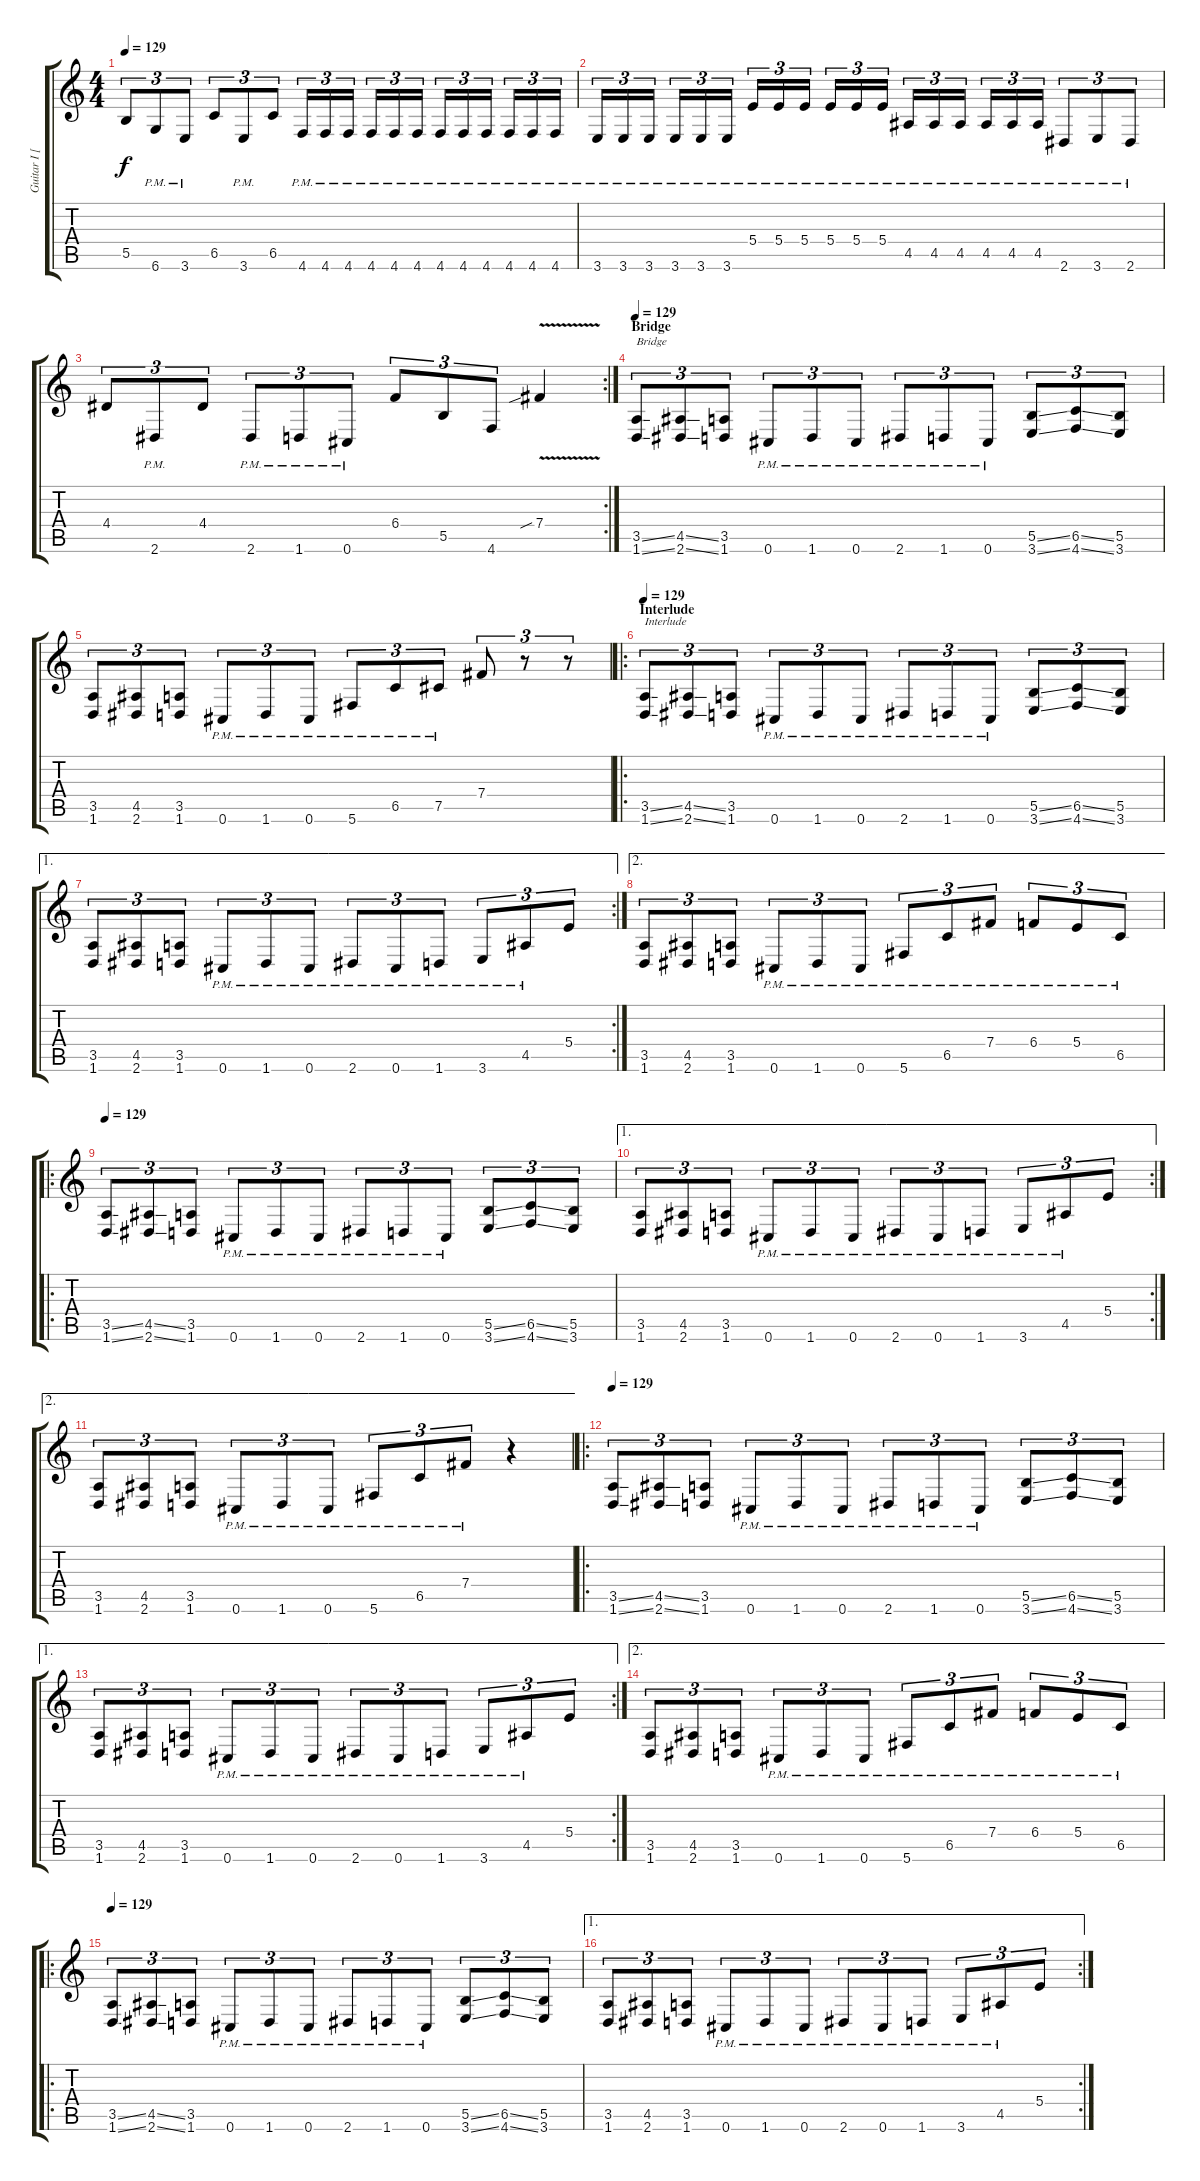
\track ("Guitar I [Terrance Hobbs]" "Guitar I [") {instrument distortionguitar}
\staff {score tabs}
\tuning (Db4 Ab3 E3 B2 Gb2 Db2) {hide}
\ts (4 4)
\tempo 129
\clef g2
\ks c
5.5.8{tu (3 2) dy f} 6.6{pm}.8{tu (3 2)} 3.6{pm}.8{tu (3 2)} 6.5.8{tu (3 2)} 3.6{pm}.8{tu (3 2)} 6.5.8{tu (3 2)} 4.6{pm}.16{tu (3 2)} 4.6{pm}.16{tu (3 2)} 4.6{pm}.16{tu (3 2)} 4.6{pm}.16{tu (3 2)} 4.6{pm}.16{tu (3 2)} 4.6{pm}.16{tu (3 2)} 4.6{pm}.16{tu (3 2)} 4.6{pm}.16{tu (3 2)} 4.6{pm}.16{tu (3 2)} 4.6{pm}.16{tu (3 2)} 4.6{pm}.16{tu (3 2)} 4.6{pm}.16{tu (3 2)} |
3.6{pm}.16{tu (3 2)} 3.6{pm}.16{tu (3 2)} 3.6{pm}.16{tu (3 2)} 3.6{pm}.16{tu (3 2)} 3.6{pm}.16{tu (3 2)} 3.6{pm}.16{tu (3 2)} 5.4{pm}.16{tu (3 2)} 5.4{pm}.16{tu (3 2)} 5.4{pm}.16{tu (3 2)} 5.4{pm}.16{tu (3 2)} 5.4{pm}.16{tu (3 2)} 5.4{pm}.16{tu (3 2)} 4.5{pm}.16{tu (3 2)} 4.5{pm}.16{tu (3 2)} 4.5{pm}.16{tu (3 2)} 4.5{pm}.16{tu (3 2)} 4.5{pm}.16{tu (3 2)} 4.5{pm}.16{tu (3 2)} 2.6{pm}.8{tu (3 2)} 3.6{pm}.8{tu (3 2)} 2.6{pm}.8{tu (3 2)} |
\rc 2
4.4.8{tu (3 2)} 2.6{pm}.8{tu (3 2)} 4.4.8{tu (3 2)} 2.6{pm}.8{tu (3 2)} 1.6{pm}.8{tu (3 2)} 0.6{pm}.8{tu (3 2)} 6.4.8{tu (3 2)} 5.5.8{tu (3 2)} 4.6.8{tu (3 2)} 7.4{v sib}.4 |
\section ("" "Bridge")
\tempo 129
(3.5{ss} 1.6{ss}).8{tu (3 2) txt "Bridge"} (4.5{ss} 2.6{ss}).8{tu (3 2)} (3.5 1.6).8{tu (3 2)} 0.6{pm}.8{tu (3 2)} 1.6{pm}.8{tu (3 2)} 0.6{pm}.8{tu (3 2)} 2.6{pm}.8{tu (3 2)} 1.6{pm}.8{tu (3 2)} 0.6{pm}.8{tu (3 2)} (5.5{ss} 3.6{ss}).8{tu (3 2)} (6.5{ss} 4.6{ss}).8{tu (3 2)} (5.5 3.6).8{tu (3 2)} |
(3.5 1.6).8{tu (3 2)} (4.5 2.6).8{tu (3 2)} (3.5 1.6).8{tu (3 2)} 0.6{pm}.8{tu (3 2)} 1.6{pm}.8{tu (3 2)} 0.6{pm}.8{tu (3 2)} 5.6{pm}.8{tu (3 2)} 6.5{pm}.8{tu (3 2)} 7.5{pm}.8{tu (3 2)} 7.4.8{tu (3 2)} r.8{tu (3 2)} r.8{tu (3 2)} |
\ro
\section ("" "Interlude")
\tempo 129
(3.5{ss} 1.6{ss}).8{tu (3 2) txt "Interlude"} (4.5{ss} 2.6{ss}).8{tu (3 2)} (3.5 1.6).8{tu (3 2)} 0.6{pm}.8{tu (3 2)} 1.6{pm}.8{tu (3 2)} 0.6{pm}.8{tu (3 2)} 2.6{pm}.8{tu (3 2)} 1.6{pm}.8{tu (3 2)} 0.6{pm}.8{tu (3 2)} (5.5{ss} 3.6{ss}).8{tu (3 2)} (6.5{ss} 4.6{ss}).8{tu (3 2)} (5.5 3.6).8{tu (3 2)} |
\ae 1
\rc 2
(3.5 1.6).8{tu (3 2)} (4.5 2.6).8{tu (3 2)} (3.5 1.6).8{tu (3 2)} 0.6{pm}.8{tu (3 2)} 1.6{pm}.8{tu (3 2)} 0.6{pm}.8{tu (3 2)} 2.6{pm}.8{tu (3 2)} 0.6{pm}.8{tu (3 2)} 1.6{pm}.8{tu (3 2)} 3.6{pm}.8{tu (3 2)} 4.5{pm}.8{tu (3 2)} 5.4.8{tu (3 2)} |
\ae 2
(3.5 1.6).8{tu (3 2)} (4.5 2.6).8{tu (3 2)} (3.5 1.6).8{tu (3 2)} 0.6{pm}.8{tu (3 2)} 1.6{pm}.8{tu (3 2)} 0.6{pm}.8{tu (3 2)} 5.6{pm}.8{tu (3 2)} 6.5{pm}.8{tu (3 2)} 7.4{pm}.8{tu (3 2)} 6.4{pm}.8{tu (3 2)} 5.4{pm}.8{tu (3 2)} 6.5{pm}.8{tu (3 2)} |
\ro
\tempo 129
(3.5{ss} 1.6{ss}).8{tu (3 2)} (4.5{ss} 2.6{ss}).8{tu (3 2)} (3.5 1.6).8{tu (3 2)} 0.6{pm}.8{tu (3 2)} 1.6{pm}.8{tu (3 2)} 0.6{pm}.8{tu (3 2)} 2.6{pm}.8{tu (3 2)} 1.6{pm}.8{tu (3 2)} 0.6{pm}.8{tu (3 2)} (5.5{ss} 3.6{ss}).8{tu (3 2)} (6.5{ss} 4.6{ss}).8{tu (3 2)} (5.5 3.6).8{tu (3 2)} |
\ae 1
\rc 2
(3.5 1.6).8{tu (3 2)} (4.5 2.6).8{tu (3 2)} (3.5 1.6).8{tu (3 2)} 0.6{pm}.8{tu (3 2)} 1.6{pm}.8{tu (3 2)} 0.6{pm}.8{tu (3 2)} 2.6{pm}.8{tu (3 2)} 0.6{pm}.8{tu (3 2)} 1.6{pm}.8{tu (3 2)} 3.6{pm}.8{tu (3 2)} 4.5{pm}.8{tu (3 2)} 5.4.8{tu (3 2)} |
\ae 2
(3.5 1.6).8{tu (3 2)} (4.5 2.6).8{tu (3 2)} (3.5 1.6).8{tu (3 2)} 0.6{pm}.8{tu (3 2)} 1.6{pm}.8{tu (3 2)} 0.6{pm}.8{tu (3 2)} 5.6{pm}.8{tu (3 2)} 6.5{pm}.8{tu (3 2)} 7.4{pm}.8{tu (3 2)} r.4 |
\ro
\tempo 129
(3.5{ss} 1.6{ss}).8{tu (3 2)} (4.5{ss} 2.6{ss}).8{tu (3 2)} (3.5 1.6).8{tu (3 2)} 0.6{pm}.8{tu (3 2)} 1.6{pm}.8{tu (3 2)} 0.6{pm}.8{tu (3 2)} 2.6{pm}.8{tu (3 2)} 1.6{pm}.8{tu (3 2)} 0.6{pm}.8{tu (3 2)} (5.5{ss} 3.6{ss}).8{tu (3 2)} (6.5{ss} 4.6{ss}).8{tu (3 2)} (5.5 3.6).8{tu (3 2)} |
\ae 1
\rc 2
(3.5 1.6).8{tu (3 2)} (4.5 2.6).8{tu (3 2)} (3.5 1.6).8{tu (3 2)} 0.6{pm}.8{tu (3 2)} 1.6{pm}.8{tu (3 2)} 0.6{pm}.8{tu (3 2)} 2.6{pm}.8{tu (3 2)} 0.6{pm}.8{tu (3 2)} 1.6{pm}.8{tu (3 2)} 3.6{pm}.8{tu (3 2)} 4.5{pm}.8{tu (3 2)} 5.4.8{tu (3 2)} |
\ae 2
(3.5 1.6).8{tu (3 2)} (4.5 2.6).8{tu (3 2)} (3.5 1.6).8{tu (3 2)} 0.6{pm}.8{tu (3 2)} 1.6{pm}.8{tu (3 2)} 0.6{pm}.8{tu (3 2)} 5.6{pm}.8{tu (3 2)} 6.5{pm}.8{tu (3 2)} 7.4{pm}.8{tu (3 2)} 6.4{pm}.8{tu (3 2)} 5.4{pm}.8{tu (3 2)} 6.5{pm}.8{tu (3 2)} |
\ro
\tempo 129
(3.5{ss} 1.6{ss}).8{tu (3 2)} (4.5{ss} 2.6{ss}).8{tu (3 2)} (3.5 1.6).8{tu (3 2)} 0.6{pm}.8{tu (3 2)} 1.6{pm}.8{tu (3 2)} 0.6{pm}.8{tu (3 2)} 2.6{pm}.8{tu (3 2)} 1.6{pm}.8{tu (3 2)} 0.6{pm}.8{tu (3 2)} (5.5{ss} 3.6{ss}).8{tu (3 2)} (6.5{ss} 4.6{ss}).8{tu (3 2)} (5.5 3.6).8{tu (3 2)} |
\ae 1
\rc 2
(3.5 1.6).8{tu (3 2)} (4.5 2.6).8{tu (3 2)} (3.5 1.6).8{tu (3 2)} 0.6{pm}.8{tu (3 2)} 1.6{pm}.8{tu (3 2)} 0.6{pm}.8{tu (3 2)} 2.6{pm}.8{tu (3 2)} 0.6{pm}.8{tu (3 2)} 1.6{pm}.8{tu (3 2)} 3.6{pm}.8{tu (3 2)} 4.5{pm}.8{tu (3 2)} 5.4.8{tu (3 2)}
